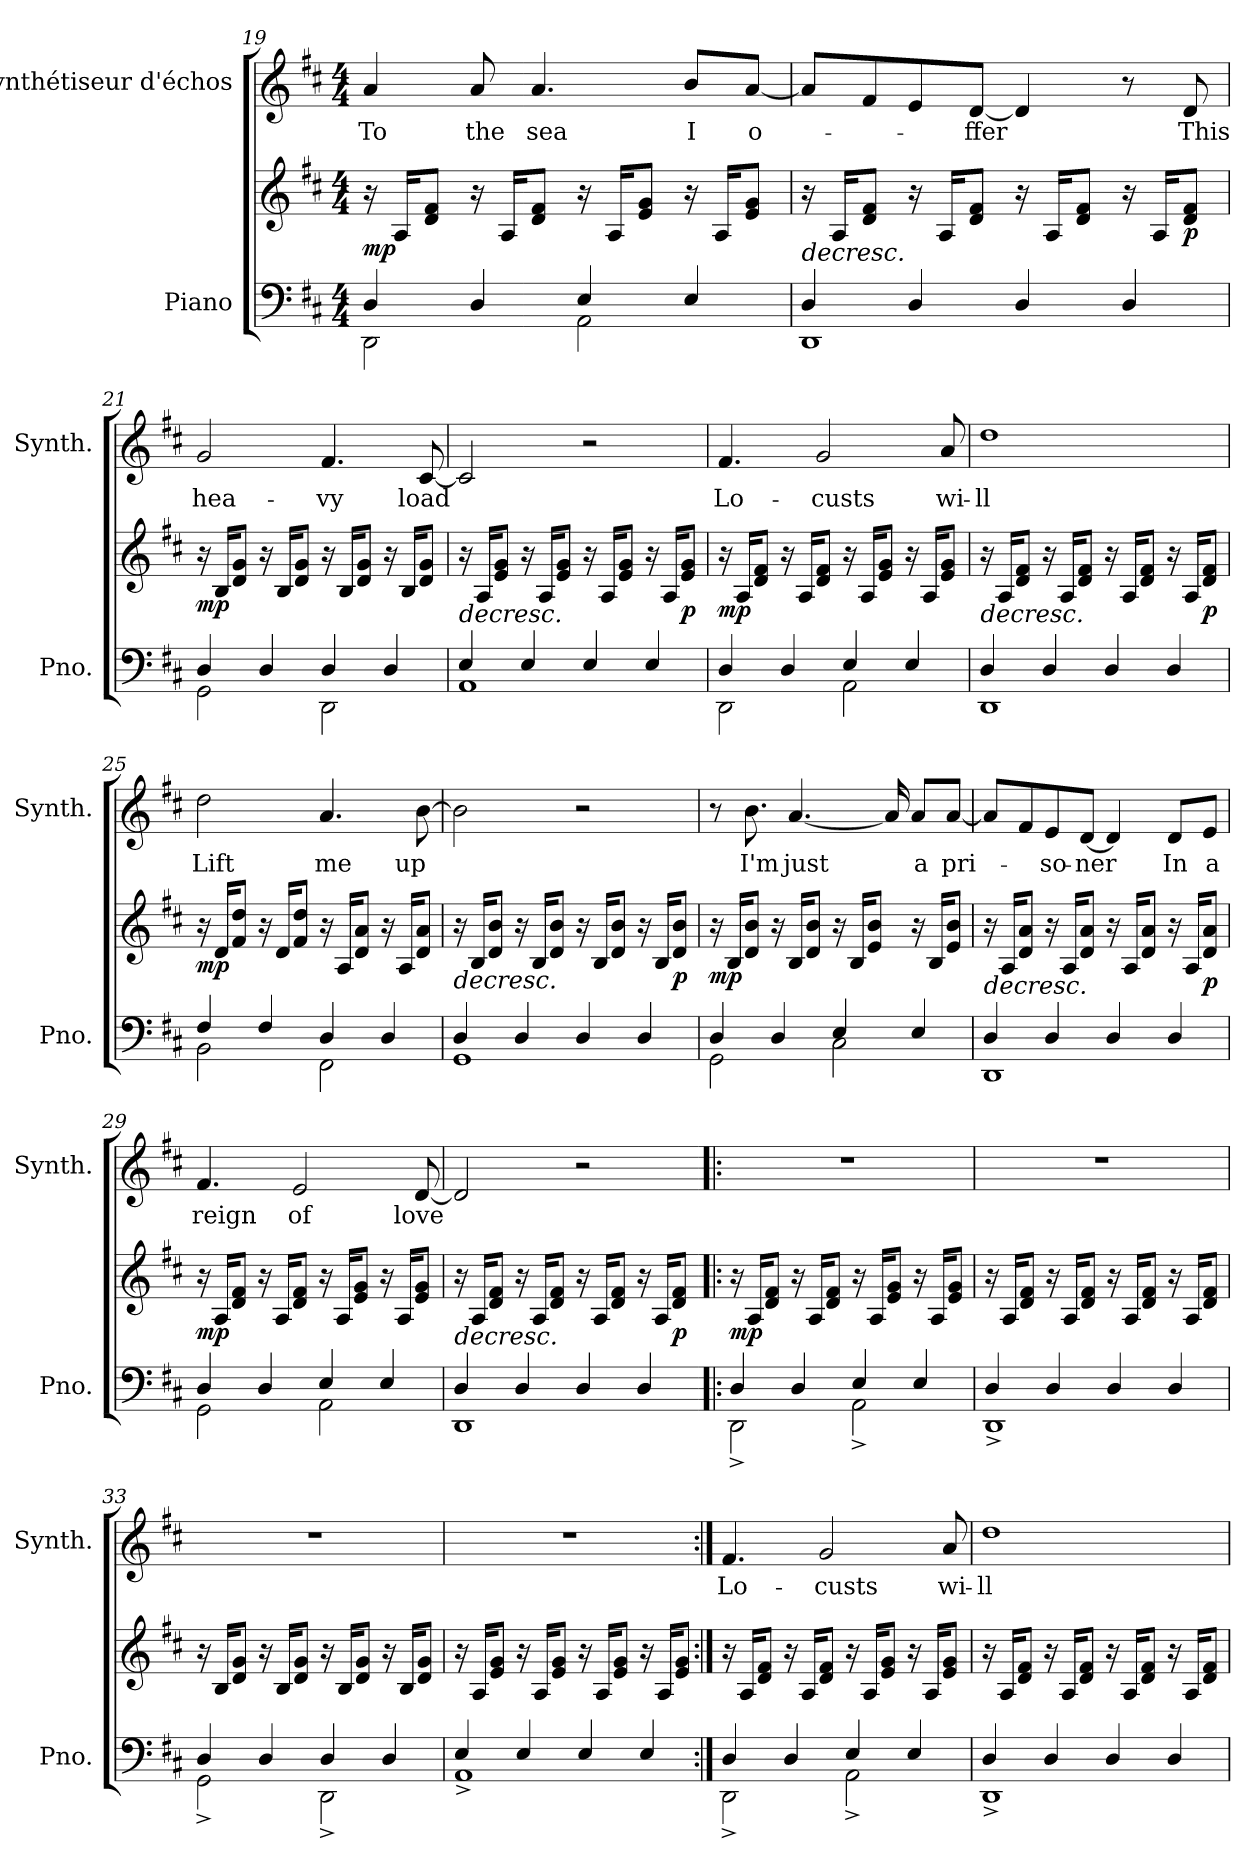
**kern	**kern	**dynam	**kern	**text
*part2	*part2	*part2	*part1	*part1
*staff3	*staff2	*staff2/3	*staff1	*staff1
*I"Piano	*	*	*I"Synthétiseur d'échos	*
*I'Pno.	*	*	*I'Synth.	*
*clefF4	*clefG2	*	*clefG2	*
*k[f#c#]	*k[f#c#]	*	*k[f#c#]	*
*M4/4	*M4/4	*	*M4/4	*
=19	=19	=19	=19	=19
*^	*	*	*	*
!	!	!	!LO:DY:b	!	!LO:LY:b
4D/	2DD\	16r	mp	4a/	To
.	.	16A/KL	.	.	.
.	.	8d/ 8f#/J	.	.	.
!	!	!	!	!	!LO:LY:b
4D/	.	16r	.	8a/	the
.	.	16A/KL	.	.	.
!	!	!	!	!	!LO:LY:b
.	.	8d/ 8f#/J	.	4.a/	sea
4E/	2AA\	16r	.	.	.
.	.	16A/KL	.	.	.
.	.	8e/ 8g/J	.	.	.
!	!	!	!	!	!LO:LY:b
4E/	.	16r	.	8b/L	I
.	.	16A/KL	.	.	.
!	!	!	!	!	!LO:LY:b
.	.	8e/ 8g/J	.	[8a/J	o-
=20	=20	=20	=20	=20	=20
!	!	!	!LO:HP:b	!	!
4D/	1DD	16r	>	8a/L]	.
.	.	16A/KL	.	.	.
.	.	8d/ 8f#/J	.	8f#/	.
4D/	.	16r	.	8e/	.
.	.	16A/KL	.	.	.
!	!	!	!	!	!LO:LY:b
.	.	8d/ 8f#/J	.	[8d/J	-ffer
4D/	.	16r	.	4d/]	.
.	.	16A/KL	.	.	.
.	.	8d/ 8f#/J	.	.	.
4D/	.	16r	.	8r	.
.	.	16A/KL	.	.	.
!	!	!	!LO:DY:b	!	!LO:LY:b
.	.	8d/ 8f#/J	p	8d/	This
*v	*v	*	*	*	*
.	.	]	.	.
!!LO:PB:g=z
=21	=21	=21	=21	=21
*^	*	*	*	*
!	!	!	!LO:DY:b	!	!LO:LY:b
4D/	2GG\	16r	mp	2g/	hea-
.	.	16B/KL	.	.	.
.	.	8d/ 8g/J	.	.	.
4D/	.	16r	.	.	.
.	.	16B/KL	.	.	.
.	.	8d/ 8g/J	.	.	.
!	!	!	!	!	!LO:LY:b
4D/	2DD\	16r	.	4.f#/	-vy
.	.	16B/KL	.	.	.
.	.	8d/ 8g/J	.	.	.
4D/	.	16r	.	.	.
.	.	16B/KL	.	.	.
!	!	!	!	!	!LO:LY:b
.	.	8d/ 8g/J	.	[8c#/	load
=22	=22	=22	=22	=22	=22
!	!	!	!LO:HP:b	!	!
4E/	1AA	16r	>	2c#/]	.
.	.	16A/KL	.	.	.
.	.	8e/ 8g/J	.	.	.
4E/	.	16r	.	.	.
.	.	16A/KL	.	.	.
.	.	8e/ 8g/J	.	.	.
4E/	.	16r	.	2r	.
.	.	16A/KL	.	.	.
.	.	8e/ 8g/J	.	.	.
4E/	.	16r	.	.	.
.	.	16A/KL	.	.	.
!	!	!	!LO:DY:b	!	!
.	.	8e/ 8g/J	p	.	.
*v	*v	*	*	*	*
.	.	]	.	.
=23	=23	=23	=23	=23
*^	*	*	*	*
!	!	!	!LO:DY:b	!	!LO:LY:b
4D/	2DD\	16r	mp	4.f#/	Lo-
.	.	16A/KL	.	.	.
.	.	8d/ 8f#/J	.	.	.
4D/	.	16r	.	.	.
.	.	16A/KL	.	.	.
!	!	!	!	!	!LO:LY:b
.	.	8d/ 8f#/J	.	2g/	-custs
4E/	2AA\	16r	.	.	.
.	.	16A/KL	.	.	.
.	.	8e/ 8g/J	.	.	.
4E/	.	16r	.	.	.
.	.	16A/KL	.	.	.
!	!	!	!	!	!LO:LY:b
.	.	8e/ 8g/J	.	8a/	wi-
!!LO:LB:g=z
=24	=24	=24	=24	=24	=24
!	!	!	!LO:HP:b	!	!LO:LY:b
4D/	1DD	16r	>	1dd	-ll
.	.	16A/KL	.	.	.
.	.	8d/ 8f#/J	.	.	.
4D/	.	16r	.	.	.
.	.	16A/KL	.	.	.
.	.	8d/ 8f#/J	.	.	.
4D/	.	16r	.	.	.
.	.	16A/KL	.	.	.
.	.	8d/ 8f#/J	.	.	.
4D/	.	16r	.	.	.
.	.	16A/KL	.	.	.
!	!	!	!LO:DY:b	!	!
.	.	8d/ 8f#/J	p	.	.
*v	*v	*	*	*	*
.	.	]	.	.
=25	=25	=25	=25	=25
*^	*	*	*	*
!	!	!	!LO:DY:b	!	!LO:LY:b
4F#/	2BB\	16r	mp	2dd\	Lift
.	.	16d/KL	.	.	.
.	.	8f#/ 8dd/J	.	.	.
4F#/	.	16r	.	.	.
.	.	16d/KL	.	.	.
.	.	8f#/ 8dd/J	.	.	.
!	!	!	!	!	!LO:LY:b
4D/	2FF#\	16r	.	4.a/	me
.	.	16A/KL	.	.	.
.	.	8d/ 8a/J	.	.	.
4D/	.	16r	.	.	.
.	.	16A/KL	.	.	.
!	!	!	!	!	!LO:LY:b
.	.	8d/ 8a/J	.	[8b\	up
=26	=26	=26	=26	=26	=26
!	!	!	!LO:HP:b	!	!
4D/	1GG	16r	>	2b\]	.
.	.	16B/KL	.	.	.
.	.	8d/ 8b/J	.	.	.
4D/	.	16r	.	.	.
.	.	16B/KL	.	.	.
.	.	8d/ 8b/J	.	.	.
4D/	.	16r	.	2r	.
.	.	16B/KL	.	.	.
.	.	8d/ 8b/J	.	.	.
4D/	.	16r	.	.	.
.	.	16B/KL	.	.	.
!	!	!	!LO:DY:b	!	!
.	.	8d/ 8b/J	p	.	.
*v	*v	*	*	*	*
.	.	]	.	.
!!LO:LB:g=z
=27	=27	=27	=27	=27
*^	*	*	*	*
!	!	!	!LO:DY:b	!	!
4D/	2GG\	16r	mp	8r	.
.	.	16B/KL	.	.	.
!	!	!	!	!	!LO:LY:b
.	.	8d/ 8b/J	.	8.b\	I'm
4D/	.	16r	.	.	.
!	!	!	!	!	!LO:LY:b
.	.	16B/KL	.	[4.a/	just
.	.	8d/ 8b/J	.	.	.
4E/	2C#\	16r	.	.	.
.	.	16B/KL	.	.	.
.	.	8e/ 8b/J	.	.	.
.	.	.	.	16a/]	.
!	!	!	!	!	!LO:LY:b
4E/	.	16r	.	8a/L	a
.	.	16B/KL	.	.	.
!	!	!	!	!	!LO:LY:b
.	.	8e/ 8b/J	.	[8a/J	pri-
=28	=28	=28	=28	=28	=28
!	!	!	!LO:HP:b	!	!
4D/	1DD	16r	>	8a/L]	.
.	.	16A/KL	.	.	.
.	.	8d/ 8a/J	.	8f#/	.
!	!	!	!	!	!LO:LY:b
4D/	.	16r	.	8e/	-so-
.	.	16A/KL	.	.	.
!	!	!	!	!	!LO:LY:b
.	.	8d/ 8a/J	.	[8d/J	-ner
4D/	.	16r	.	4d/]	.
.	.	16A/KL	.	.	.
.	.	8d/ 8a/J	.	.	.
!	!	!	!	!	!LO:LY:b
4D/	.	16r	.	8d/L	In
.	.	16A/KL	.	.	.
!	!	!	!LO:DY:b	!	!LO:LY:b
.	.	8d/ 8a/J	p	8e/J	a
*v	*v	*	*	*	*
.	.	]	.	.
=29	=29	=29	=29	=29
*^	*	*	*	*
!	!	!	!LO:DY:b	!	!LO:LY:b
4D/	2GG\	16r	mp	4.f#/	reign
.	.	16A/KL	.	.	.
.	.	8d/ 8f#/J	.	.	.
4D/	.	16r	.	.	.
.	.	16A/KL	.	.	.
!	!	!	!	!	!LO:LY:b
.	.	8d/ 8f#/J	.	2e/	of
4E/	2AA\	16r	.	.	.
.	.	16A/KL	.	.	.
.	.	8e/ 8g/J	.	.	.
4E/	.	16r	.	.	.
.	.	16A/KL	.	.	.
!	!	!	!	!	!LO:LY:b
.	.	8e/ 8g/J	.	[8d/	love
!!LO:PB:g=z
=30	=30	=30	=30	=30	=30
!	!	!	!LO:HP:b	!	!
4D/	1DD	16r	>	2d/]	.
.	.	16A/KL	.	.	.
.	.	8d/ 8f#/J	.	.	.
4D/	.	16r	.	.	.
.	.	16A/KL	.	.	.
.	.	8d/ 8f#/J	.	.	.
4D/	.	16r	.	2r	.
.	.	16A/KL	.	.	.
.	.	8d/ 8f#/J	.	.	.
4D/	.	16r	.	.	.
.	.	16A/KL	.	.	.
!	!	!	!LO:DY:b	!	!
.	.	8d/ 8f#/J	p	.	.
*v	*v	*	*	*	*
.	.	]	.	.
=31!|:	=31!|:	=31!|:	=31!|:	=31!|:
*^	*	*	*	*
!	!	!	!LO:DY:b	!	!
4D/	2DD^\	16r	mp	1r	.
.	.	16A/KL	.	.	.
.	.	8d/ 8f#/J	.	.	.
4D/	.	16r	.	.	.
.	.	16A/KL	.	.	.
.	.	8d/ 8f#/J	.	.	.
4E/	2AA^\	16r	.	.	.
.	.	16A/KL	.	.	.
.	.	8e/ 8g/J	.	.	.
4E/	.	16r	.	.	.
.	.	16A/KL	.	.	.
.	.	8e/ 8g/J	.	.	.
=32	=32	=32	=32	=32	=32
4D/	1DD^	16r	.	1r	.
.	.	16A/KL	.	.	.
.	.	8d/ 8f#/J	.	.	.
4D/	.	16r	.	.	.
.	.	16A/KL	.	.	.
.	.	8d/ 8f#/J	.	.	.
4D/	.	16r	.	.	.
.	.	16A/KL	.	.	.
.	.	8d/ 8f#/J	.	.	.
4D/	.	16r	.	.	.
.	.	16A/KL	.	.	.
.	.	8d/ 8f#/J	.	.	.
!!LO:LB:g=z
=33	=33	=33	=33	=33	=33
4D/	2GG^\	16r	.	1r	.
.	.	16B/KL	.	.	.
.	.	8d/ 8g/J	.	.	.
4D/	.	16r	.	.	.
.	.	16B/KL	.	.	.
.	.	8d/ 8g/J	.	.	.
4D/	2DD^\	16r	.	.	.
.	.	16B/KL	.	.	.
.	.	8d/ 8g/J	.	.	.
4D/	.	16r	.	.	.
.	.	16B/KL	.	.	.
.	.	8d/ 8g/J	.	.	.
=34	=34	=34	=34	=34	=34
4E/	1AA^	16r	.	1r	.
.	.	16A/KL	.	.	.
.	.	8e/ 8g/J	.	.	.
4E/	.	16r	.	.	.
.	.	16A/KL	.	.	.
.	.	8e/ 8g/J	.	.	.
4E/	.	16r	.	.	.
.	.	16A/KL	.	.	.
.	.	8e/ 8g/J	.	.	.
4E/	.	16r	.	.	.
.	.	16A/KL	.	.	.
.	.	8e/ 8g/J	.	.	.
=35:|!	=35:|!	=35:|!	=35:|!	=35:|!	=35:|!
!	!	!	!	!	!LO:LY:b
4D/	2DD^\	16r	.	4.f#/	Lo-
.	.	16A/KL	.	.	.
.	.	8d/ 8f#/J	.	.	.
4D/	.	16r	.	.	.
.	.	16A/KL	.	.	.
!	!	!	!	!	!LO:LY:b
.	.	8d/ 8f#/J	.	2g/	-custs
4E/	2AA^\	16r	.	.	.
.	.	16A/KL	.	.	.
.	.	8e/ 8g/J	.	.	.
4E/	.	16r	.	.	.
.	.	16A/KL	.	.	.
!	!	!	!	!	!LO:LY:b
.	.	8e/ 8g/J	.	8a/	wi-
!!LO:LB:g=z
=36	=36	=36	=36	=36	=36
!	!	!	!	!	!LO:LY:b
4D/	1DD^	16r	.	1dd	-ll
.	.	16A/KL	.	.	.
.	.	8d/ 8f#/J	.	.	.
4D/	.	16r	.	.	.
.	.	16A/KL	.	.	.
.	.	8d/ 8f#/J	.	.	.
4D/	.	16r	.	.	.
.	.	16A/KL	.	.	.
.	.	8d/ 8f#/J	.	.	.
4D/	.	16r	.	.	.
.	.	16A/KL	.	.	.
.	.	8d/ 8f#/J	.	.	.
*v	*v	*	*	*	*
=	=	=	=	=
*-	*-	*-	*-	*-
